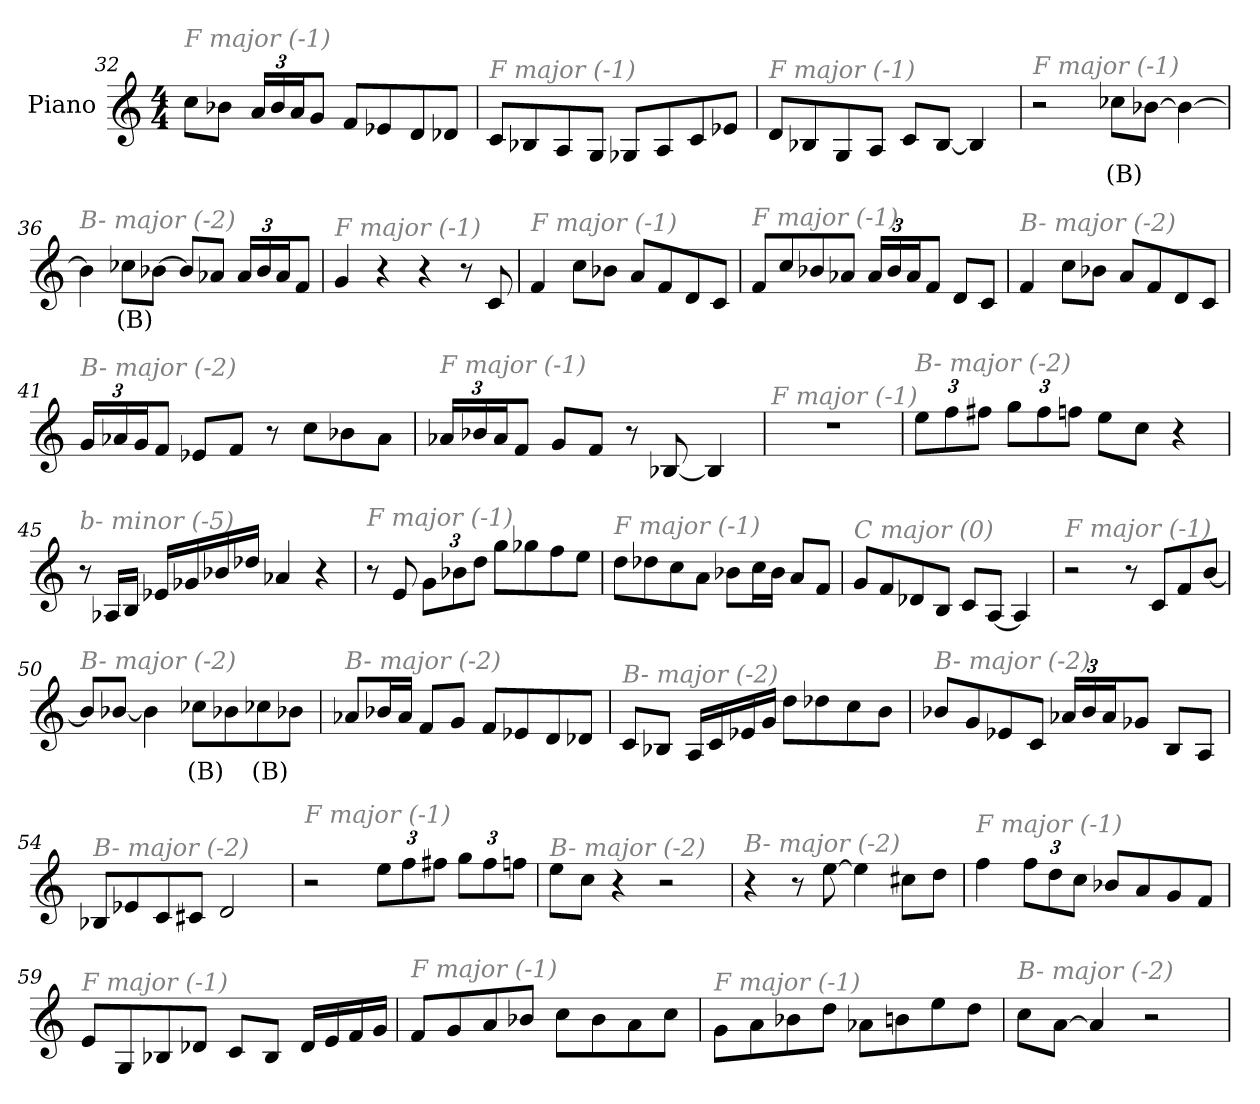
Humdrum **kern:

**kern	**text
*part1	*part1
*staff1	*staff1
*I"Piano	*
*I'Pno	*
*clefG2	*
*k[]	*
*M4/4	*
=32	=32
!LO:TX:i:color=#808080:t=F major (-1)	!
8cc\L	.
8b-X\J	.
*Xbrackettup	*
24a/LL	.
24b-/	.
24a/J	.
8g/J	.
8f/L	.
8e-X/	.
8d/	.
8d-X/J	.
=33	=33
!LO:TX:i:color=#808080:t=F major (-1)	!
8c/L	.
8B-X/	.
8A/	.
8G/J	.
8G-X/L	.
8A/	.
8c/	.
8e-X/J	.
!!LO:LB:g=z
=34	=34
!LO:TX:i:color=#808080:t=F major (-1)	!
8d/L	.
8B-X/	.
8G/	.
8A/J	.
8c/L	.
[8B-/J	.
4B-/]	.
=35	=35
!LO:TX:i:color=#808080:t=F major (-1)	!
2r	.
8cc-Xi\L	(B)
[8b-X\J	.
4b-\_	.
=36	=36
!LO:TX:i:color=#808080:t=B- major (-2)	!
4b-\]	.
8cc-Xi\L	(B)
[8b-X\J	.
8b-/L]	.
8a-X/J	.
24a-/LL	.
24b-/	.
24a-/J	.
8f/J	.
=37	=37
!LO:TX:i:color=#808080:t=F major (-1)	!
4g/	.
4r	.
4r	.
8r	.
8c/	.
=38	=38
!LO:TX:i:color=#808080:t=F major (-1)	!
4f/	.
8cc\L	.
8b-X\J	.
8a/L	.
8f/	.
8d/	.
8c/J	.
!!LO:LB:g=z
=39	=39
!LO:TX:i:color=#808080:t=F major (-1)	!
8f/L	.
8cc/	.
8b-X/	.
8a-X/J	.
24a-/LL	.
24b-/	.
24a-/J	.
8f/J	.
8d/L	.
8c/J	.
=40	=40
!LO:TX:i:color=#808080:t=B- major (-2)	!
4f/	.
8cc\L	.
8b-X\J	.
8a/L	.
8f/	.
8d/	.
8c/J	.
=41	=41
!LO:TX:i:color=#808080:t=B- major (-2)	!
24g/LL	.
24a-X/	.
24g/J	.
8f/J	.
8e-X/L	.
8f/J	.
8r	.
8cc\L	.
8b-X\	.
8a-\J	.
=42	=42
!LO:TX:i:color=#808080:t=F major (-1)	!
24a-X/LL	.
24b-X/	.
24a-/J	.
8f/J	.
8g/L	.
8f/J	.
8r	.
[8B-X/	.
4B-/]	.
!!LO:PB:g=z
=43	=43
!LO:TX:i:color=#808080:t=F major (-1)	!
1r	.
=44	=44
!LO:TX:i:color=#808080:t=B- major (-2)	!
12ee\L	.
12ff\	.
12ff#X\J	.
12gg\L	.
12ff#\	.
12ffn\J	.
8ee\L	.
8cc\J	.
4r	.
=45	=45
!LO:TX:i:color=#808080:t=b- minor (-5)	!
8r	.
16A-X/LL	.
16B/JJ	.
16e-X/LL	.
16g-X/	.
16b-X/	.
16dd-X/JJ	.
4a-X/	.
4r	.
=46	=46
!LO:TX:i:color=#808080:t=F major (-1)	!
8r	.
8e/	.
12g\L	.
12b-X\	.
12dd\J	.
8gg\L	.
8gg-X\	.
8ff\	.
8ee\J	.
!!LO:LB:g=z
=47	=47
!LO:TX:i:color=#808080:t=F major (-1)	!
8dd\L	.
8dd-X\	.
8cc\	.
8a\J	.
8b-X\L	.
16cc\L	.
16b-\JJ	.
8a/L	.
8f/J	.
=48	=48
!LO:TX:i:color=#808080:t=C major (0)	!
8g/L	.
8f/	.
8d-X/	.
8B/J	.
8c/L	.
[8A/J	.
4A/]	.
=49	=49
!LO:TX:i:color=#808080:t=F major (-1)	!
2r	.
8r	.
8c/L	.
8f/	.
[8b/J	.
=50	=50
!LO:TX:i:color=#808080:t=B- major (-2)	!
8b/L]	.
[8b-X/J	.
4b-\]	.
8cc-Xi\L	(B)
8b-X\	.
8cc-Xi\	(B)
8b-X\J	.
!!LO:LB:g=z
=51	=51
!LO:TX:i:color=#808080:t=B- major (-2)	!
8a-X/L	.
16b-X/L	.
16a-/JJ	.
8f/L	.
8g/J	.
8f/L	.
8e-X/	.
8d/	.
8d-X/J	.
=52	=52
!LO:TX:i:color=#808080:t=B- major (-2)	!
8c/L	.
8B-X/J	.
16A/LL	.
16c/	.
16e-X/	.
16g/JJ	.
8dd\L	.
8dd-X\	.
8cc\	.
8b\J	.
=53	=53
!LO:TX:i:color=#808080:t=B- major (-2)	!
8b-X/L	.
8g/	.
8e-X/	.
8c/J	.
24a-X/LL	.
24b-/	.
24a-/J	.
8g-X/J	.
8B/L	.
8A/J	.
=54	=54
!LO:TX:i:color=#808080:t=B- major (-2)	!
8B-X/L	.
8e-X/	.
8c/	.
8c#X/J	.
2d/	.
!!LO:LB:g=z
=55	=55
!LO:TX:i:color=#808080:t=F major (-1)	!
2r	.
12ee\L	.
12ff\	.
12ff#X\J	.
12gg\L	.
12ff#\	.
12ffn\J	.
=56	=56
!LO:TX:i:color=#808080:t=B- major (-2)	!
8ee\L	.
8cc\J	.
4r	.
2r	.
=57	=57
!LO:TX:i:color=#808080:t=B- major (-2)	!
4r	.
8r	.
[8ee\	.
4ee\]	.
8cc#X\L	.
8dd\J	.
=58	=58
!LO:TX:i:color=#808080:t=F major (-1)	!
4ff\	.
12ff\L	.
12dd\	.
12cc\J	.
8b-X/L	.
8a/	.
8g/	.
8f/J	.
!!LO:LB:g=z
=59	=59
!LO:TX:i:color=#808080:t=F major (-1)	!
8e/L	.
8G/	.
8B-X/	.
8d-X/J	.
8c/L	.
8B-/J	.
16d-/LL	.
16e/	.
16f/	.
16g/JJ	.
=60	=60
!LO:TX:i:color=#808080:t=F major (-1)	!
8f/L	.
8g/	.
8a/	.
8b-X/J	.
8cc\L	.
8b-\	.
8a\	.
8cc\J	.
=61	=61
!LO:TX:i:color=#808080:t=F major (-1)	!
8g\L	.
8a\	.
8b-X\	.
8dd\J	.
8a-X\L	.
8bn\	.
8ee\	.
8dd\J	.
=62	=62
!LO:TX:i:color=#808080:t=B- major (-2)	!
8cc\L	.
[8a\J	.
4a/]	.
2r	.
=	=
*-	*-
